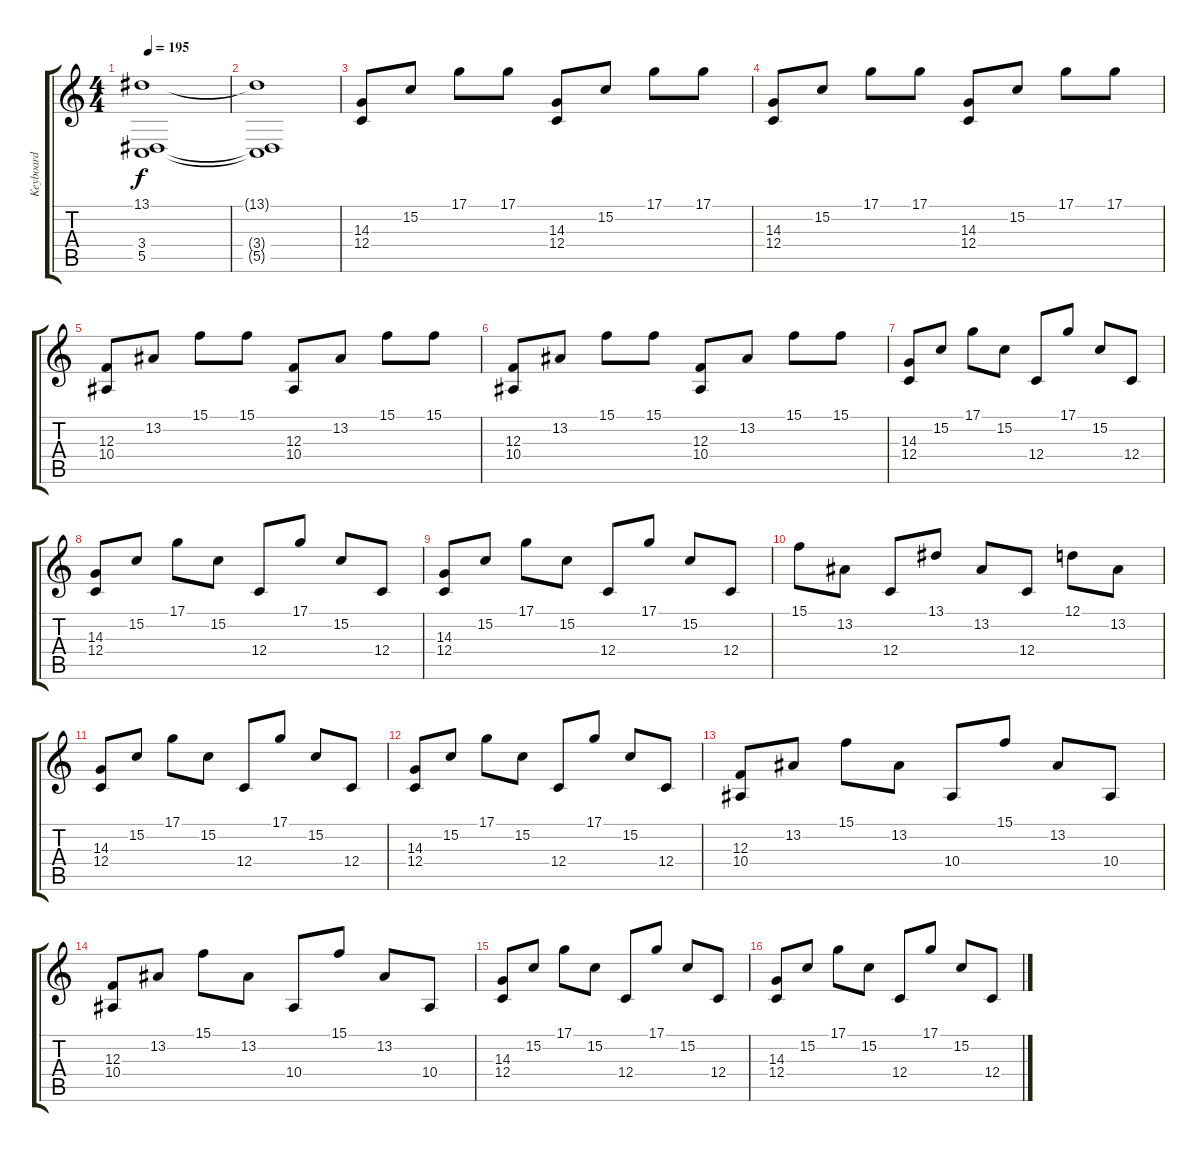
\track ("Keyboard" "Keyboard") {instrument lead2sawtooth}
\staff {score tabs}
\tuning (D4 A3 F3 C3 G2 C2) {hide}
\ts (4 4)
\tempo 195
\clef g2
\ks c
(13.1 3.4 5.5).1{dy f} |
(13.1{t} 3.4{t} 5.5{t}).1 |
(14.3 12.4).8{instrument acousticgrandpiano} 15.2.8 17.1.8 17.1.8 (14.3 12.4).8 15.2.8 17.1.8 17.1.8 |
(14.3 12.4).8{instrument acousticgrandpiano} 15.2.8 17.1.8 17.1.8 (14.3 12.4).8 15.2.8 17.1.8 17.1.8 |
(12.3 10.4).8{instrument acousticgrandpiano} 13.2.8 15.1.8 15.1.8 (12.3 10.4).8 13.2.8 15.1.8 15.1.8 |
(12.3 10.4).8{instrument acousticgrandpiano} 13.2.8 15.1.8 15.1.8 (12.3 10.4).8 13.2.8 15.1.8 15.1.8 |
(14.3 12.4).8{instrument acousticgrandpiano} 15.2.8 17.1.8 15.2.8 12.4.8 17.1.8 15.2.8 12.4.8 |
(14.3 12.4).8{instrument acousticgrandpiano} 15.2.8 17.1.8 15.2.8 12.4.8 17.1.8 15.2.8 12.4.8 |
(14.3 12.4).8{instrument acousticgrandpiano} 15.2.8 17.1.8 15.2.8 12.4.8 17.1.8 15.2.8 12.4.8 |
15.1.8{instrument acousticgrandpiano} 13.2.8 12.4.8 13.1.8 13.2.8 12.4.8 12.1.8 13.2.8 |
(14.3 12.4).8{instrument acousticgrandpiano} 15.2.8 17.1.8 15.2.8 12.4.8 17.1.8 15.2.8 12.4.8 |
(14.3 12.4).8{instrument acousticgrandpiano} 15.2.8 17.1.8 15.2.8 12.4.8 17.1.8 15.2.8 12.4.8 |
(12.3 10.4).8{instrument acousticgrandpiano} 13.2.8 15.1.8 13.2.8 10.4.8 15.1.8 13.2.8 10.4.8 |
(12.3 10.4).8{instrument acousticgrandpiano} 13.2.8 15.1.8 13.2.8 10.4.8 15.1.8 13.2.8 10.4.8 |
(14.3 12.4).8{instrument acousticgrandpiano} 15.2.8 17.1.8 15.2.8 12.4.8 17.1.8 15.2.8 12.4.8 |
(14.3 12.4).8{instrument acousticgrandpiano} 15.2.8 17.1.8 15.2.8 12.4.8 17.1.8 15.2.8 12.4.8
